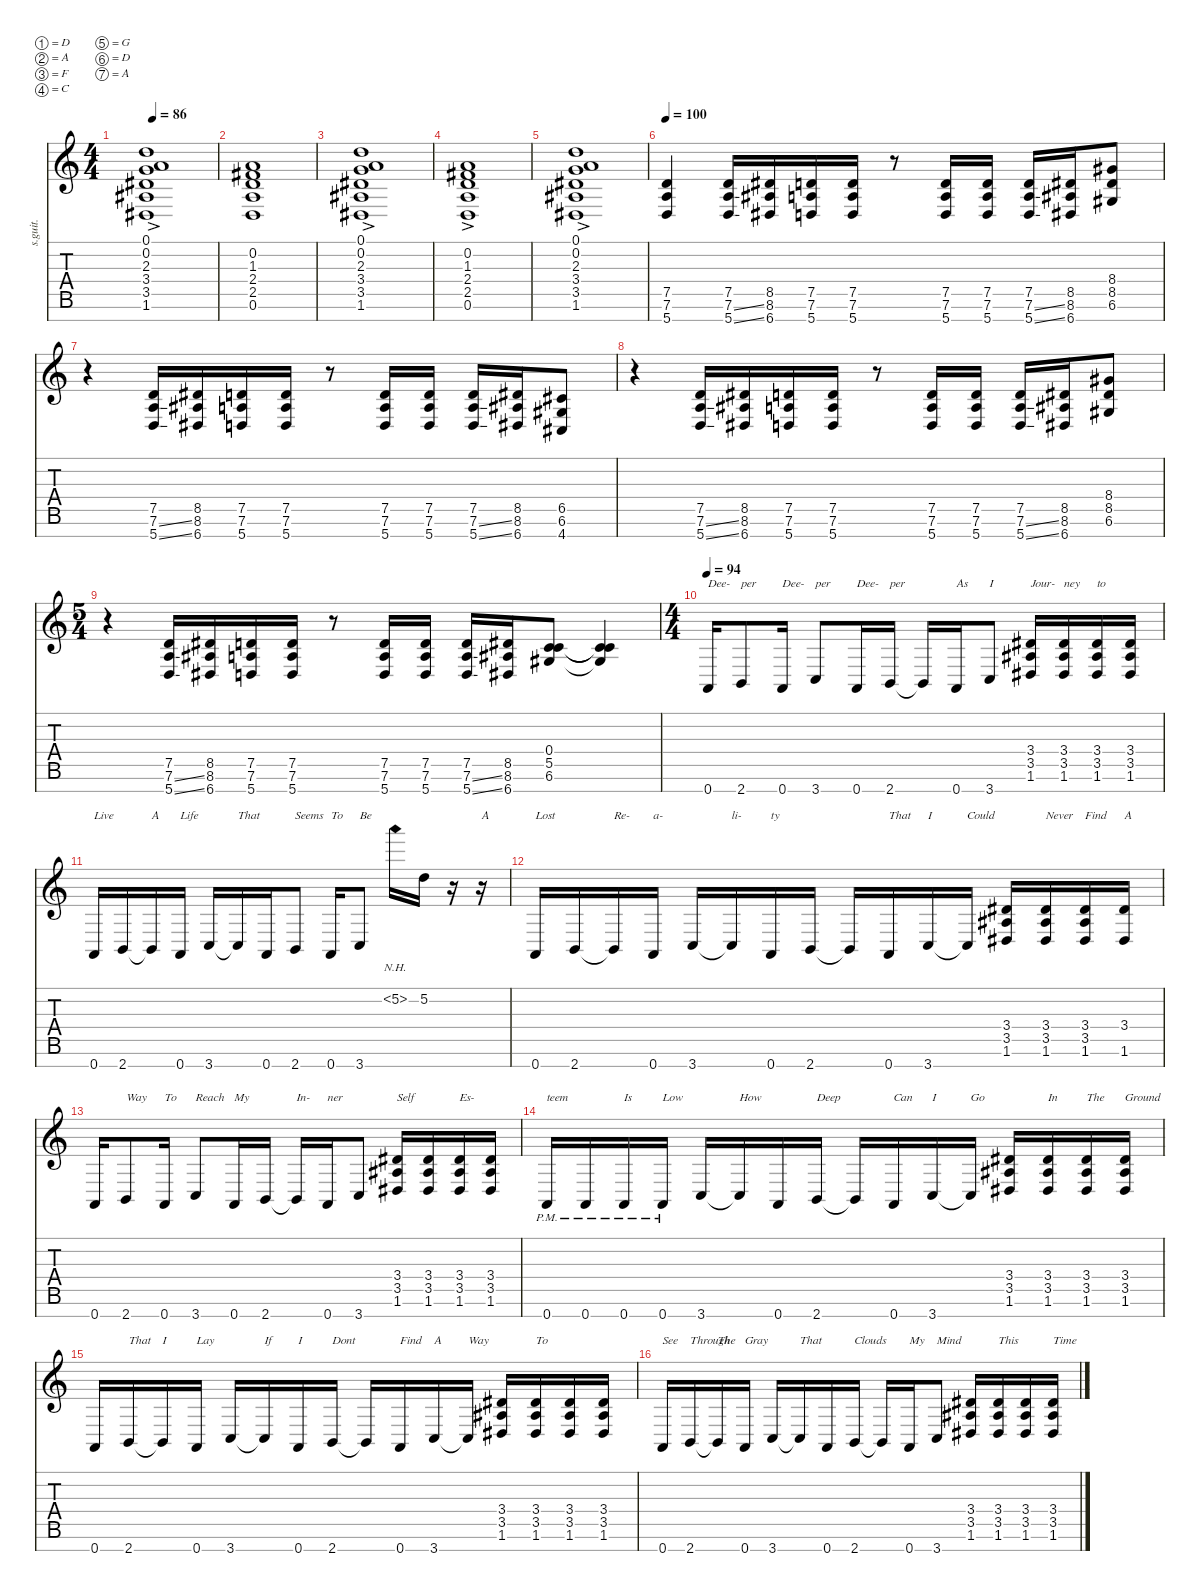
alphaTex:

\defaultSystemsLayout 4
\hideDynamics
\bracketExtendMode nobrackets
\track ("James \"Munky\" Shaffer" "s.guit.") {instrument distortionguitar}
\staff {score tabs}
\tuning (D4 A3 F3 C3 G2 D2 A1)
\ts (4 4)
\tempo 86
\clef g2
\ks c
(0.1{ac} 0.2{ac} 2.3{ac} 3.4{ac acc #} 3.5{ac acc #} 1.6{ac acc #}).1{dy p} |
(2.5 0.6 2.4 1.3{acc #} 0.2).1{dy f} |
(0.1{ac} 0.2{ac} 2.3{ac} 3.4{ac acc #} 3.5{ac acc #} 1.6{ac acc #}).1{dy p} |
(2.5 0.6 1.3{acc #} 2.4 0.2{ac}).1{dy f} |
(0.1{ac} 0.2{ac} 2.3{ac} 3.4{ac acc #} 3.5{ac acc #} 1.6{ac acc #}).1{dy p} |
\tempo 100
(7.6 5.7 7.5).4{dy f} (7.6{ss} 5.7{ss} 7.5).16 (8.6{acc #} 6.7{acc #} 8.5{acc #}).16 (7.6 5.7 7.5).16 (7.6 5.7 7.5).16 r.8 (7.6 5.7 7.5).16 (7.6 5.7 7.5).16 (7.6{ss} 5.7{ss} 7.5).16 (8.6{acc #} 6.7{acc #} 8.5{acc #}).16 (8.5{acc #} 6.6{acc #} 8.4{acc #}).8 |
r.4 (7.6{ss} 5.7{ss} 7.5).16 (8.6{acc #} 6.7{acc #} 8.5{acc #}).16 (7.6 5.7 7.5).16 (7.6 5.7 7.5).16 r.8 (7.6 5.7 7.5).16 (7.6 5.7 7.5).16 (7.6{ss} 5.7{ss} 7.5).16 (8.6{acc #} 6.7{acc #} 8.5{acc #}).16 (6.6{acc #} 4.7{acc #} 6.5{acc #}).8 |
r.4 (7.6{ss} 5.7{ss} 7.5).16 (8.6{acc #} 6.7{acc #} 8.5{acc #}).16 (7.6 5.7 7.5).16 (7.6 5.7 7.5).16 r.8 (7.6 5.7 7.5).16 (7.6 5.7 7.5).16 (7.6{ss} 5.7{ss} 7.5).16 (8.6{acc #} 6.7{acc #} 8.5{acc #}).16 (8.5{acc #} 6.6{acc #} 8.4{acc #}).8 |
\ts (5 4)
\beaming (8 2 2 2 2)
r.4 (7.6{ss} 5.7{ss} 7.5).16 (8.6{acc #} 6.7{acc #} 8.5{acc #}).16 (7.6 5.7 7.5).16 (7.6 5.7 7.5).16 r.8 (7.6 5.7 7.5).16 (7.6 5.7 7.5).16 (7.6{ss} 5.7{ss} 7.5).16 (8.6{acc #} 6.7{acc #} 8.5{acc #}).16 (0.4 5.5 6.6{acc #}).8 (0.4{t} 5.5{t} 6.6{t acc #}).4 |
\ts (4 4)
\beaming (8 2 2 2 2)
\tempo 94
0.7.16{txt "Dee-"} 2.7.8{txt "per"} 0.7.16{txt "Dee-"} 3.7.8{txt "per"} 0.7.16{txt "Dee-"} 2.7.16{txt "per"} 2.7{t}.16 0.7.16{txt "As"} 3.7.8{txt "I"} (1.6{acc #} 3.5{acc #} 3.4{acc #}).16{txt "Jour-"} (1.6{acc #} 3.4{acc #} 3.5{acc #}).16{txt "ney"} (1.6{acc #} 3.5{acc #} 3.4{acc #}).16{txt "to"} (1.6{acc #} 3.4{acc #} 3.5{acc #}).16 |
0.7.16{txt "Live"} 2.7.16 2.7{t}.16{txt "A"} 0.7.16{txt "Life"} 3.7.16 3.7{t}.16{txt "That"} 0.7.16 2.7.8{txt "Seems"} 0.7.16{txt "To"} 3.7.8{txt "Be"} 5.2{nh}.16 5.2.16 r.16 r.16{txt "A"} |
0.7.16{txt "Lost"} 2.7.16 2.7{t}.16{txt "Re-"} 0.7.16{txt "a-"} 3.7.16 3.7{t}.16{txt "li-"} 0.7.16{txt "ty"} 2.7.16 2.7{t}.16 0.7.16{txt "That"} 3.7.16{txt "I"} 3.7{t}.16{txt "Could"} (1.6{acc #} 3.5{acc #} 3.4{acc #}).16 (1.6{acc #} 3.4{acc #} 3.5{acc #}).16{txt "Never"} (1.6{acc #} 3.5{acc #} 3.4{acc #}).16{txt "Find"} (1.6{acc #} 3.4{acc #}).16{txt "A"} |
0.7.16 2.7.8{txt "Way"} 0.7.16{txt "To"} 3.7.8{txt "Reach"} 0.7.16{txt "My"} 2.7.16 2.7{t}.16{txt "In-"} 0.7.16{txt "ner"} 3.7.8 (1.6{acc #} 3.5{acc #} 3.4{acc #}).16{txt "Self"} (1.6{acc #} 3.4{acc #} 3.5{acc #}).16 (1.6{acc #} 3.5{acc #} 3.4{acc #}).16{txt "Es-"} (1.6{acc #} 3.4{acc #} 3.5{acc #}).16 |
0.7{pm}.16{txt "teem"} 0.7{pm}.16 0.7{pm}.16{txt "Is"} 0.7{pm}.16{txt "Low"} 3.7.16 3.7{t}.16{txt "How"} 0.7.16 2.7.16{txt "Deep"} 2.7{t}.16 0.7.16{txt "Can"} 3.7.16{txt "I"} 3.7{t}.16{txt "Go"} (1.6{acc #} 3.5{acc #} 3.4{acc #}).16 (1.6{acc #} 3.4{acc #} 3.5{acc #}).16{txt "In"} (1.6{acc #} 3.5{acc #} 3.4{acc #}).16{txt "The"} (1.6{acc #} 3.4{acc #} 3.5{acc #}).16{txt "Ground"} |
0.7.16 2.7.16{txt "That"} 2.7{t}.16{txt "I"} 0.7.16{txt "Lay"} 3.7.16 3.7{t}.16{txt "If"} 0.7.16{txt "I"} 2.7.16{txt "Dont"} 2.7{t}.16 0.7.16{txt "Find"} 3.7.16{txt "A"} 3.7{t}.16{txt "Way"} (1.6{acc #} 3.5{acc #} 3.4{acc #}).16 (1.6{acc #} 3.4{acc #} 3.5{acc #}).16{txt "To"} (1.6{acc #} 3.5{acc #} 3.4{acc #}).16 (1.6{acc #} 3.4{acc #} 3.5{acc #}).16 |
0.7.16{txt "See"} 2.7.16{txt "Through"} 2.7{t}.16{txt "The"} 0.7.16{txt "Gray"} 3.7.16 3.7{t}.16{txt "That"} 0.7.16 2.7.16{txt "Clouds"} 2.7{t}.16 0.7.16{txt "My"} 3.7.8{txt "Mind"} (1.6{acc #} 3.5{acc #} 3.4{acc #}).16 (1.6{acc #} 3.4{acc #} 3.5{acc #}).16{txt "This"} (1.6{acc #} 3.5{acc #} 3.4{acc #}).16 (1.6{acc #} 3.4{acc #} 3.5{acc #}).16{txt "Time"}
